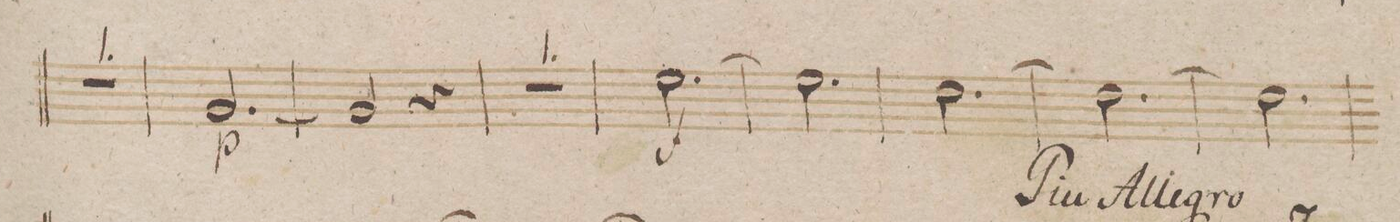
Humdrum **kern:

**kern	**dynam
*I"Corno 1mo in F.	*
*clefG2	*
*k[b-]k[b-]	*
*met(c)	*
*M3/4	*
2.r	.
=20	=20
[2.c/	p
=21	=21
2c/]	.
4r	.
=22	=22
2.r	.
=23	=23
[2.a\	f
=24	=24
2.a\]	.
=25	=25
[2.g\	.
=26	=26
2.g\_	.
=27	=27
2.g\]	.
=28	=28
*-	*-
